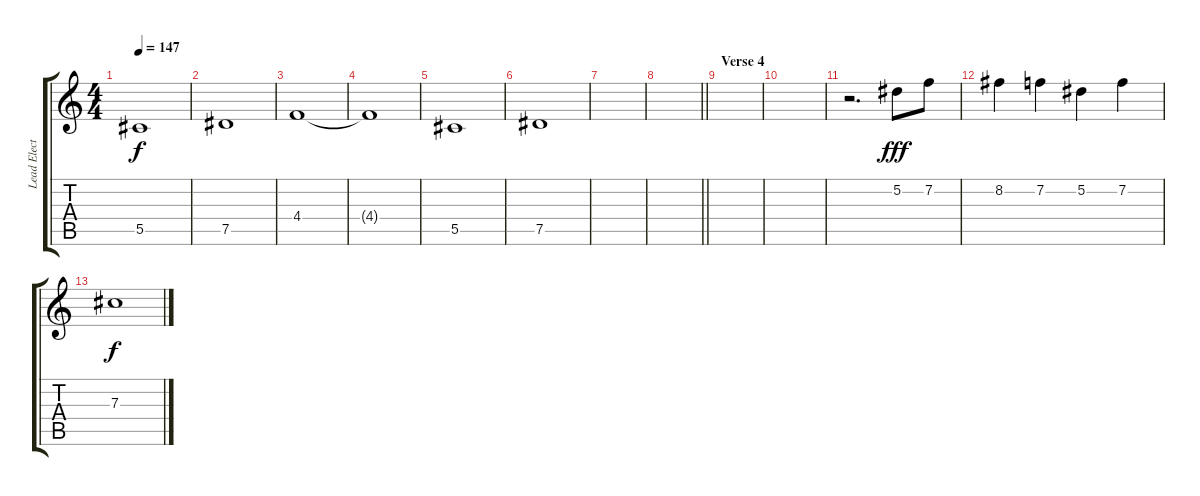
\track ("Lead Elect" "Lead Elect") {instrument distortionguitar}
\staff {score tabs}
\tuning (Eb4 Bb3 Gb3 Db3 Ab2 Eb2) {hide}
\ts (4 4)
\tempo 147
\clef g2
\ks c
5.5.1{dy f} |
7.5.1 |
4.4.1 |
4.4{t}.1 |
5.5.1 |
7.5.1 |
|
\barLineRight lightlight
|
\section ("" "Verse 4")
|
|
r.2{d} 5.2.8{dy fff} 7.2.8 |
8.2.4 7.2.4 5.2.4 7.2.4 |
7.3.1{dy f}
